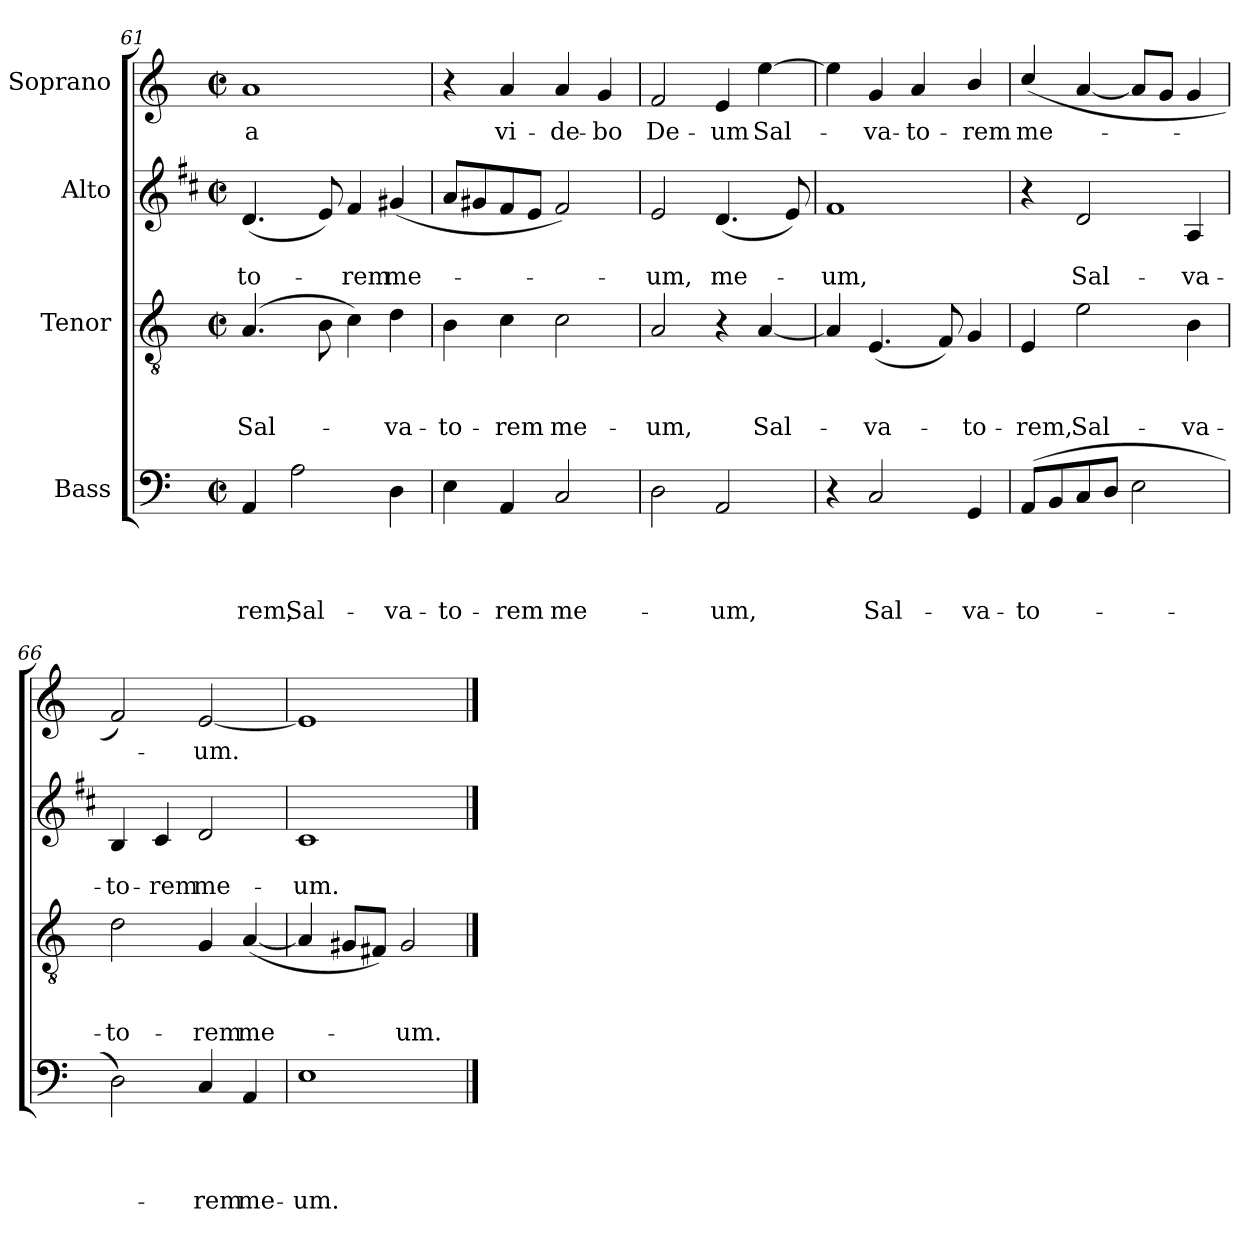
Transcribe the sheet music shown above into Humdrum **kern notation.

**kern	**text	**text	**text	**text	**kern	**text	**text	**text	**kern	**text	**text	**kern	**text
*part4	*part4	*part4	*part4	*part4	*part3	*part3	*part3	*part3	*part2	*part2	*part2	*part1	*part1
*staff4	*staff4	*staff4	*staff4	*staff4	*staff3	*staff3	*staff3	*staff3	*staff2	*staff2	*staff2	*staff1	*staff1
*I"Bass	*	*	*	*	*I"Tenor	*	*	*	*I"Alto	*	*	*I"Soprano	*
!!LO:LB:g=z
*clefF4	*	*	*	*	*clefGv2	*	*	*	*clefG2	*	*	*clefG2	*
*	*	*	*	*	*	*	*	*	*ITrd1c2	*	*	*	*
*k[]	*	*	*	*	*k[]	*	*	*	*k[]	*	*	*k[]	*
*a:	*	*	*	*	*a:	*	*	*	*a:	*	*	*a:	*
*M2/2	*	*	*	*	*M2/2	*	*	*	*M2/2	*	*	*M2/2	*
*met(c|)	*	*	*	*	*met(c|)	*	*	*	*met(c|)	*	*	*met(c|)	*
=61	=61	=61	=61	=61	=61	=61	=61	=61	=61	=61	=61	=61	=61
!	!	!	!	!LO:LY:b	!	!	!	!LO:LY:b	!	!	!LO:LY:b	!	!LO:LY:b
4AA/	.	.	.	-rem,	(>4.A/	.	.	Sal-	(<4.c/	.	-to-	1a	-a
!	!	!	!	!LO:LY:b	!	!	!	!	!	!	!	!	!
2A\	.	.	.	Sal-	.	.	.	.	.	.	.	.	.
.	.	.	.	.	8B\	.	.	.	8d/)	.	.	.	.
!	!	!	!	!	!	!	!	!	!	!	!LO:LY:b	!	!
.	.	.	.	.	4c\)	.	.	.	4e/	.	-rem	.	.
!	!	!	!	!LO:LY:b	!	!	!	!LO:LY:b	!	!	!LO:LY:b	!	!
4D\	.	.	.	-va-	4d\	.	.	-va-	(<4f#X/	.	me-	.	.
=62	=62	=62	=62	=62	=62	=62	=62	=62	=62	=62	=62	=62	=62
!	!	!	!	!LO:LY:b	!	!	!	!LO:LY:b	!	!	!	!	!
4E\	.	.	.	-to-	4B\	.	.	-to-	8g/L	.	.	4r	.
.	.	.	.	.	.	.	.	.	8f#/	.	.	.	.
!	!	!	!	!LO:LY:b	!	!	!	!LO:LY:b	!	!	!	!	!LO:LY:b
4AA/	.	.	.	-rem	4c\	.	.	-rem	8e/	.	.	4a/	vi-
.	.	.	.	.	.	.	.	.	8d/J	.	.	.	.
!	!	!	!	!LO:LY:b	!	!	!	!LO:LY:b	!	!	!	!	!LO:LY:b
2C/	.	.	.	me-	2c\	.	.	me-	2e/)	.	.	4a/	-de-
!	!	!	!	!	!	!	!	!	!	!	!	!	!LO:LY:b
.	.	.	.	.	.	.	.	.	.	.	.	4g/	-bo
=63	=63	=63	=63	=63	=63	=63	=63	=63	=63	=63	=63	=63	=63
!	!	!	!	!	!	!	!	!LO:LY:b	!	!	!LO:LY:b	!	!LO:LY:b
2D\	.	.	.	.	2A/	.	.	-um,	2d/	.	-um,	2f/	De-
!	!	!	!	!LO:LY:b	!	!	!	!	!	!	!LO:LY:b	!	!LO:LY:b
2AA/	.	.	.	-um,	4r	.	.	.	(<4.c/	.	me-	4e/	-um
!	!	!	!	!	!	!	!	!LO:LY:b	!	!	!	!	!LO:LY:b
.	.	.	.	.	[4A/	.	.	Sal-	.	.	.	[4ee\	Sal-
.	.	.	.	.	.	.	.	.	8d/)	.	.	.	.
=64	=64	=64	=64	=64	=64	=64	=64	=64	=64	=64	=64	=64	=64
!	!	!	!	!	!	!	!	!	!	!	!LO:LY:b	!	!
4r	.	.	.	.	4A/]	.	.	.	1e	.	-um,	4ee\]	.
!	!	!	!	!LO:LY:b	!	!	!	!LO:LY:b	!	!	!	!	!LO:LY:b
2C/	.	.	.	Sal-	(<4.E/	.	.	-va-	.	.	.	4g/	-va-
!	!	!	!	!	!	!	!	!	!	!	!	!	!LO:LY:b
.	.	.	.	.	.	.	.	.	.	.	.	4a/	-to-
.	.	.	.	.	8F/)	.	.	.	.	.	.	.	.
!	!	!	!	!LO:LY:b	!	!	!	!LO:LY:b	!	!	!	!	!LO:LY:b
4GG/	.	.	.	-va-	4G/	.	.	-to-	.	.	.	4b/	-rem
=65	=65	=65	=65	=65	=65	=65	=65	=65	=65	=65	=65	=65	=65
!	!	!	!	!LO:LY:b	!	!	!	!LO:LY:b	!	!	!	!	!LO:LY:b
(>8AA/L	.	.	.	-to-	4E/	.	.	-rem,	4r	.	.	(>4cc/	me-
8BB/	.	.	.	.	.	.	.	.	.	.	.	.	.
!	!	!	!	!	!	!	!	!LO:LY:b	!	!	!LO:LY:b	!	!
8C/	.	.	.	.	2e\	.	.	Sal-	2c/	.	Sal-	[4a/	.
8D/J	.	.	.	.	.	.	.	.	.	.	.	.	.
2E\	.	.	.	.	.	.	.	.	.	.	.	8a/L]	.
.	.	.	.	.	.	.	.	.	.	.	.	8g/J	.
!	!	!	!	!	!	!	!	!LO:LY:b	!	!	!LO:LY:b	!	!
.	.	.	.	.	4B\	.	.	-va-	4G/	.	-va-	4g/	.
=66	=66	=66	=66	=66	=66	=66	=66	=66	=66	=66	=66	=66	=66
!	!	!	!	!	!	!	!	!LO:LY:b	!	!	!LO:LY:b	!	!
2D\)	.	.	.	.	2d\	.	.	-to-	4A/	.	-to-	2f/)	.
!	!	!	!	!	!	!	!	!	!	!	!LO:LY:b	!	!
.	.	.	.	.	.	.	.	.	4B/	.	-rem	.	.
!	!	!	!	!LO:LY:b	!	!	!	!LO:LY:b	!	!	!LO:LY:b	!	!LO:LY:b
4C/	.	.	.	-rem	4G/	.	.	-rem	2c/	.	me-	[2e/	-um.
!	!	!	!	!LO:LY:b	!	!	!	!LO:LY:b	!	!	!	!	!
4AA/	.	.	.	me-	(<[4A/	.	.	me-	.	.	.	.	.
=67	=67	=67	=67	=67	=67	=67	=67	=67	=67	=67	=67	=67	=67
!	!	!	!	!LO:LY:b	!	!	!	!	!	!	!LO:LY:b	!	!
1E	.	.	.	-um.	4A/]	.	.	.	1B	.	-um.	1e]	.
.	.	.	.	.	8G#X/L	.	.	.	.	.	.	.	.
.	.	.	.	.	8F#/J)	.	.	.	.	.	.	.	.
!	!	!	!	!	!	!	!	!LO:LY:b	!	!	!	!	!
.	.	.	.	.	2G#/	.	.	-um.	.	.	.	.	.
==	==	==	==	==	==	==	==	==	==	==	==	==	==
*-	*-	*-	*-	*-	*-	*-	*-	*-	*-	*-	*-	*-	*-
